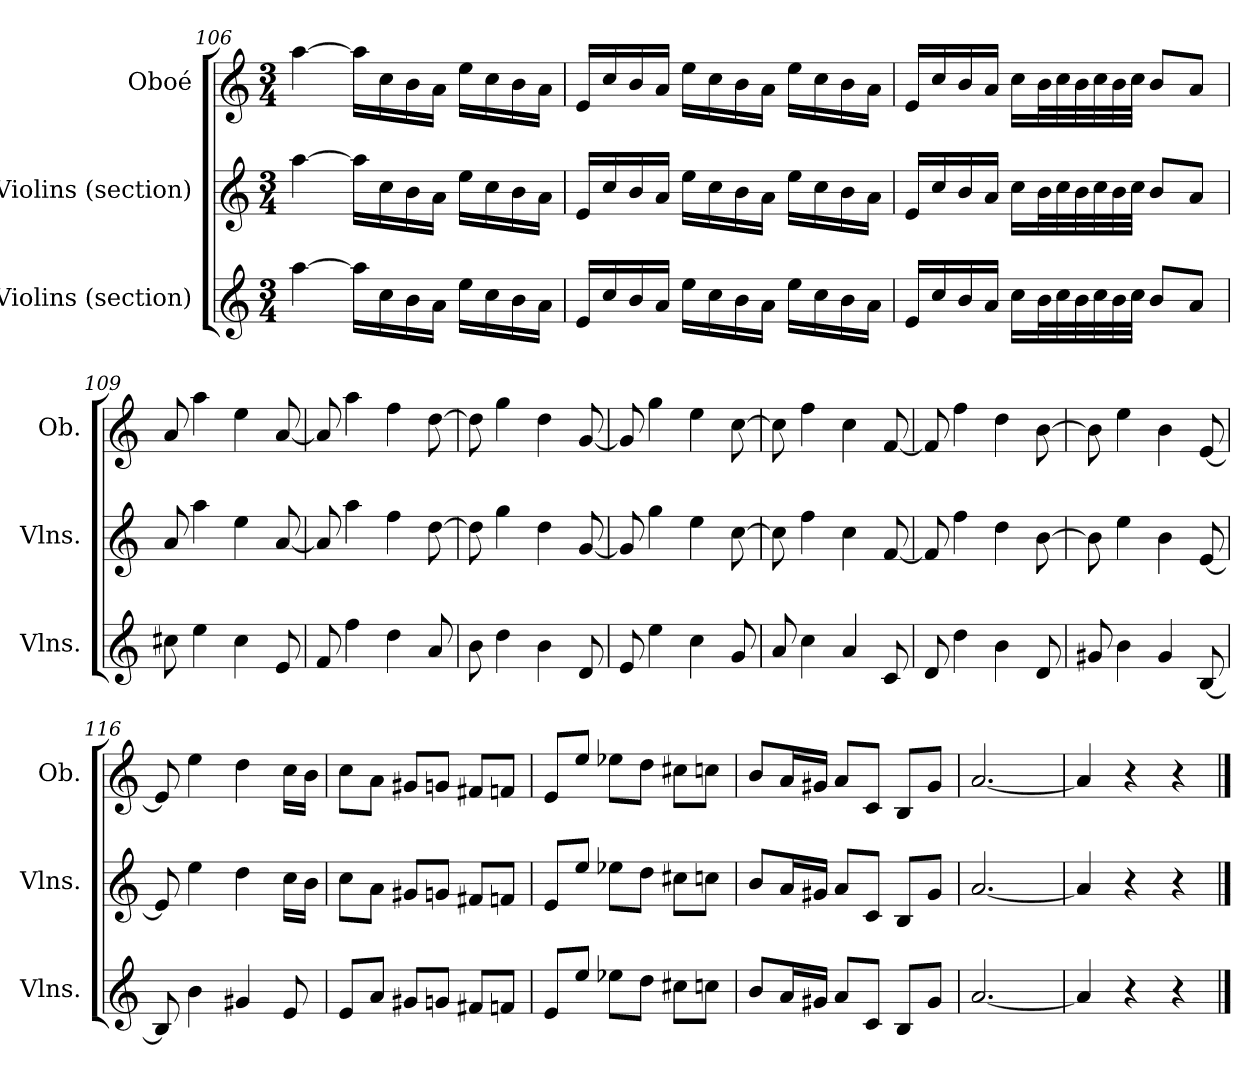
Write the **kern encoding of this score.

**kern	**kern	**kern
*part3	*part2	*part1
*staff3	*staff2	*staff1
*I"Violins (section)	*I"Violins (section)	*I"Oboé
*I'Vlns.	*I'Vlns.	*I'Ob.
*clefG2	*clefG2	*clefG2
*k[]	*k[]	*k[]
*M3/4	*M3/4	*M3/4
=106	=106	=106
[4aa\	[4aa\	[4aa\
16aa\LL]	16aa\LL]	16aa\LL]
16cc\	16cc\	16cc\
16b\	16b\	16b\
16a\JJ	16a\JJ	16a\JJ
16ee\LL	16ee\LL	16ee\LL
16cc\	16cc\	16cc\
16b\	16b\	16b\
16a\JJ	16a\JJ	16a\JJ
=107	=107	=107
16e/LL	16e/LL	16e/LL
16cc/	16cc/	16cc/
16b/	16b/	16b/
16a/JJ	16a/JJ	16a/JJ
16ee\LL	16ee\LL	16ee\LL
16cc\	16cc\	16cc\
16b\	16b\	16b\
16a\JJ	16a\JJ	16a\JJ
16ee\LL	16ee\LL	16ee\LL
16cc\	16cc\	16cc\
16b\	16b\	16b\
16a\JJ	16a\JJ	16a\JJ
!!LO:LB:g=z
=108	=108	=108
16e/LL	16e/LL	16e/LL
16cc/	16cc/	16cc/
16b/	16b/	16b/
16a/JJ	16a/JJ	16a/JJ
16cc\LL	16cc\LL	16cc\LL
32b\L	32b\L	32b\L
32cc\	32cc\	32cc\
32b\	32b\	32b\
32cc\	32cc\	32cc\
32b\	32b\	32b\
32cc\JJJ	32cc\JJJ	32cc\JJJ
8b/L	8b/L	8b/L
8a/J	8a/J	8a/J
=109	=109	=109
8cc#X\	8a/	8a/
4ee\	4aa\	4aa\
4cc#\	4ee\	4ee\
8e/	[8a/	[8a/
=110	=110	=110
8f/	8a/]	8a/]
4ff\	4aa\	4aa\
4dd\	4ff\	4ff\
8a/	[8dd\	[8dd\
=111	=111	=111
8b\	8dd\]	8dd\]
4dd\	4gg\	4gg\
4b\	4dd\	4dd\
8d/	[8g/	[8g/
=112	=112	=112
8e/	8g/]	8g/]
4ee\	4gg\	4gg\
4cc\	4ee\	4ee\
8g/	[8cc\	[8cc\
!!LO:LB:g=z
=113	=113	=113
8a/	8cc\]	8cc\]
4cc\	4ff\	4ff\
4a/	4cc\	4cc\
8c/	[8f/	[8f/
=114	=114	=114
8d/	8f/]	8f/]
4dd\	4ff\	4ff\
4b\	4dd\	4dd\
8d/	[8b\	[8b\
=115	=115	=115
8g#X/	8b\]	8b\]
4b\	4ee\	4ee\
4g#/	4b\	4b\
[8B/	[8e/	[8e/
=116	=116	=116
8B/]	8e/]	8e/]
4b\	4ee\	4ee\
4g#X/	4dd\	4dd\
8e/	16cc\LL	16cc\LL
.	16b\JJ	16b\JJ
=117	=117	=117
8e/L	8cc\L	8cc\L
8a/J	8a\J	8a\J
8g#X/L	8g#X/L	8g#X/L
8gn/J	8gn/J	8gn/J
8f#X/L	8f#X/L	8f#X/L
8fn/J	8fn/J	8fn/J
!!LO:LB:g=z
=118	=118	=118
8e/L	8e/L	8e/L
8ee/J	8ee/J	8ee/J
8ee-X\L	8ee-X\L	8ee-X\L
8dd\J	8dd\J	8dd\J
8cc#X\L	8cc#X\L	8cc#X\L
8ccn\J	8ccn\J	8ccn\J
=119	=119	=119
8b/L	8b/L	8b/L
16a/L	16a/L	16a/L
16g#X/JJ	16g#X/JJ	16g#X/JJ
8a/L	8a/L	8a/L
8c/J	8c/J	8c/J
8B/L	8B/L	8B/L
8g#/J	8g#/J	8g#/J
=120	=120	=120
[2.a/	[2.a/	[2.a/
=121	=121	=121
4a/]	4a/]	4a/]
4r	4r	4r
4r	4r	4r
==	==	==
*-	*-	*-
